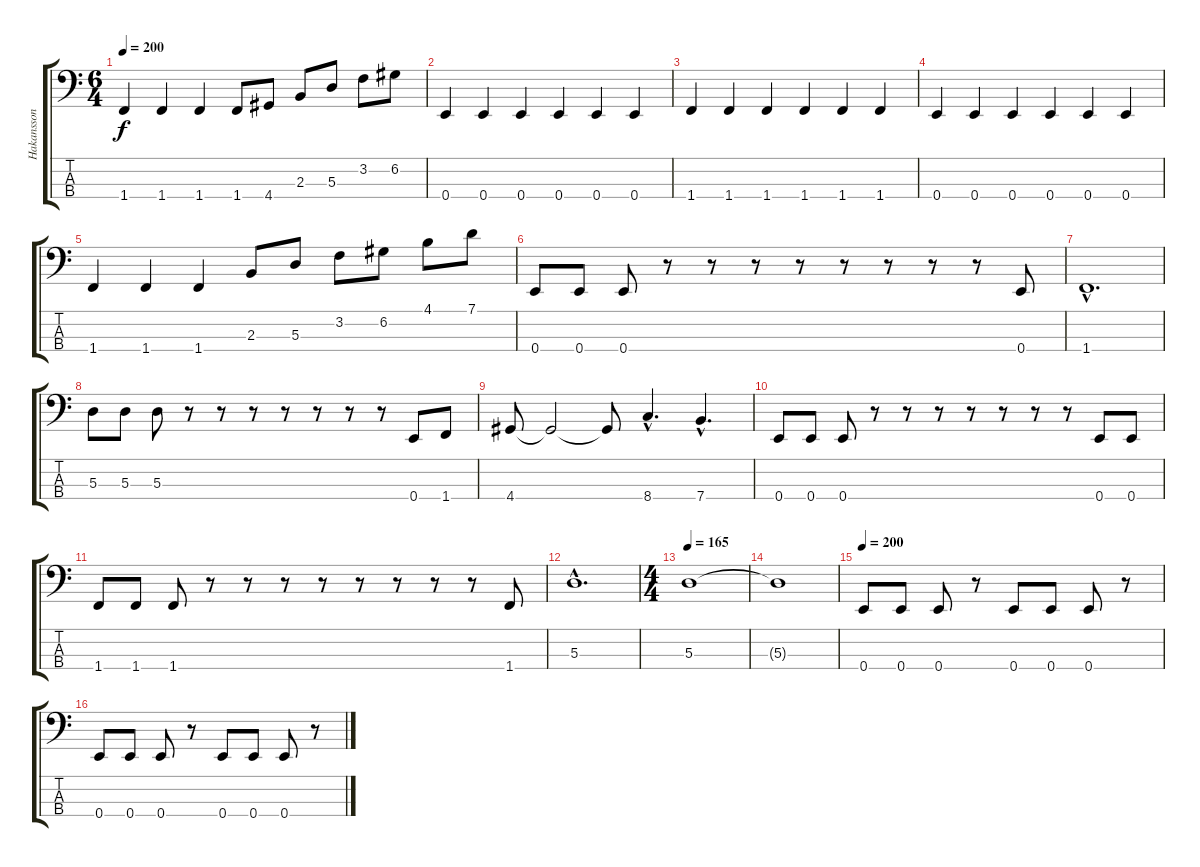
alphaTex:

\track ("Hakansson" "Hakansson") {instrument electricbasspick}
\staff {score tabs}
\tuning (G2 D2 A1 E1) {hide}
\ts (6 4)
\tempo 200
\clef f4
\ks c
1.4.4{dy f} 1.4.4 1.4.4 1.4.8 4.4.8 2.3.8 5.3.8 3.2.8 6.2.8 |
0.4.4 0.4.4 0.4.4 0.4.4 0.4.4 0.4.4 |
1.4.4 1.4.4 1.4.4 1.4.4 1.4.4 1.4.4 |
0.4.4 0.4.4 0.4.4 0.4.4 0.4.4 0.4.4 |
1.4.4 1.4.4 1.4.4 2.3.8 5.3.8 3.2.8 6.2.8 4.1.8 7.1.8 |
0.4.8 0.4.8 0.4.8 r.8 r.8 r.8 r.8 r.8 r.8 r.8 r.8 0.4.8 |
1.4{hac}.1{d} |
5.3.8 5.3.8 5.3.8 r.8 r.8 r.8 r.8 r.8 r.8 r.8 0.4.8 1.4.8 |
4.4.8 4.4{t}.2 4.4{t}.8 8.4{hac}.4{d} 7.4{hac}.4{d} |
0.4.8 0.4.8 0.4.8 r.8 r.8 r.8 r.8 r.8 r.8 r.8 0.4.8 0.4.8 |
1.4.8 1.4.8 1.4.8 r.8 r.8 r.8 r.8 r.8 r.8 r.8 r.8 1.4.8 |
5.3{hac}.1{d} |
\ts (4 4)
\tempo 165
5.3.1 |
5.3{t}.1 |
\tempo 200
0.4.8 0.4.8 0.4.8 r.8 0.4.8 0.4.8 0.4.8 r.8 |
0.4.8 0.4.8 0.4.8 r.8 0.4.8 0.4.8 0.4.8 r.8
